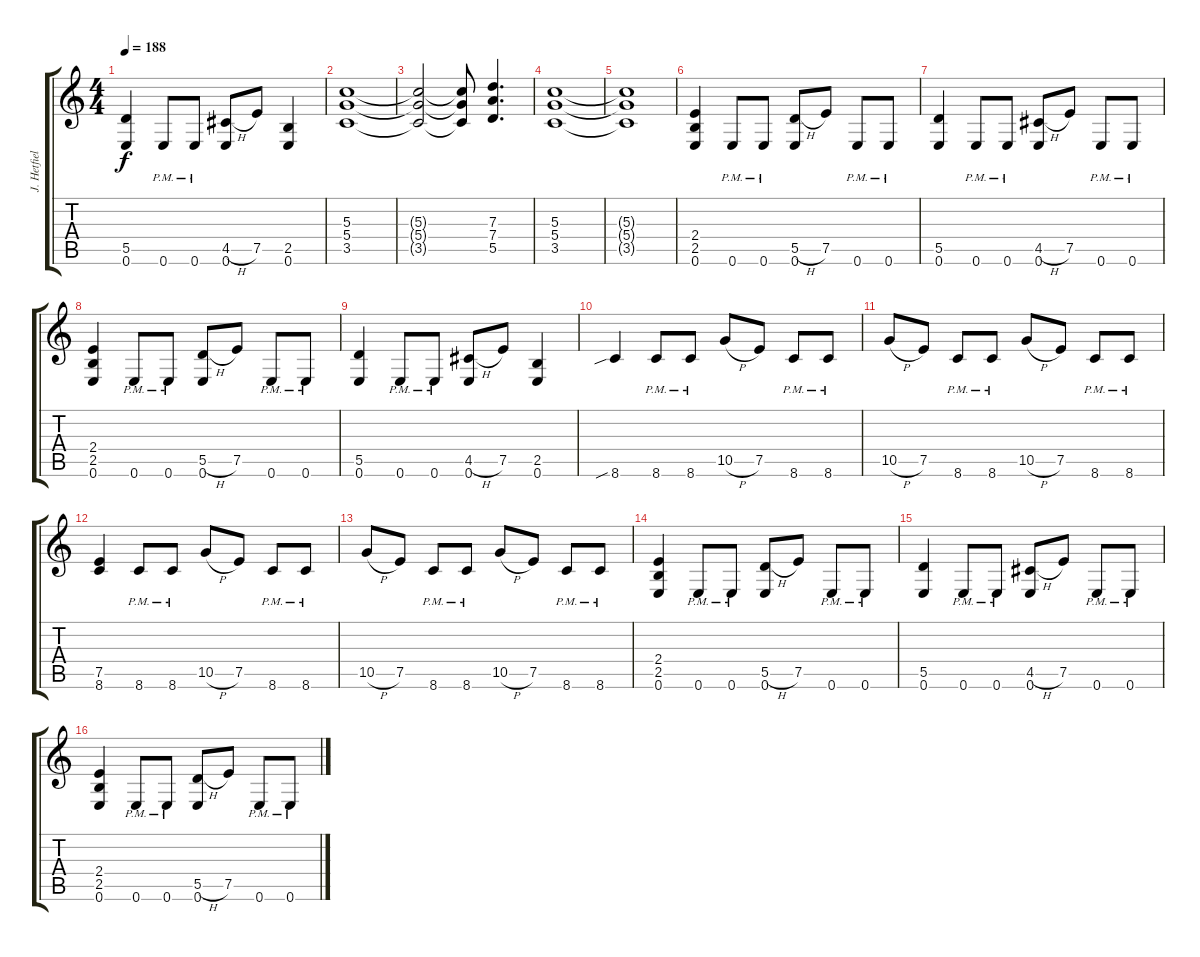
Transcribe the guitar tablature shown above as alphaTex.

\track ("J. Hetfield - Rhythm guitar" "J. Hetfiel") {instrument distortionguitar}
\staff {score tabs}
\tuning (E4 B3 G3 D3 A2 E2) {hide}
\ts (4 4)
\tempo 188
\clef g2
\ks c
(5.5 0.6).4{dy f} 0.6{pm}.8 0.6{pm}.8 (4.5{h} 0.6).8 7.5.8 (2.5 0.6).4 |
(5.3 5.4 3.5).1 |
(5.3{t} 5.4{t} 3.5{t}).2 (5.3{t} 5.4{t} 3.5{t}).8 (7.3 7.4 5.5).4{d} |
(5.3 5.4 3.5).1 |
(5.3{t} 5.4{t} 3.5{t}).1 |
(2.4 2.5 0.6).4 0.6{pm}.8 0.6{pm}.8 (5.5{h} 0.6).8 7.5.8 0.6{pm}.8 0.6{pm}.8 |
(5.5 0.6).4 0.6{pm}.8 0.6{pm}.8 (4.5{h} 0.6).8 7.5.8 0.6{pm}.8 0.6{pm}.8 |
(2.4 2.5 0.6).4 0.6{pm}.8 0.6{pm}.8 (5.5{h} 0.6).8 7.5.8 0.6{pm}.8 0.6{pm}.8 |
(5.5 0.6).4 0.6{pm}.8 0.6{pm}.8 (4.5{h} 0.6).8 7.5.8 (2.5 0.6).4 |
8.6{sib}.4 8.6{pm}.8 8.6{pm}.8 10.5{h}.8 7.5.8 8.6{pm}.8 8.6{pm}.8 |
10.5{h}.8 7.5.8 8.6{pm}.8 8.6{pm}.8 10.5{h}.8 7.5.8 8.6{pm}.8 8.6{pm}.8 |
(7.5 8.6).4 8.6{pm}.8 8.6{pm}.8 10.5{h}.8 7.5.8 8.6{pm}.8 8.6{pm}.8 |
10.5{h}.8 7.5.8 8.6{pm}.8 8.6{pm}.8 10.5{h}.8 7.5.8 8.6{pm}.8 8.6{pm}.8 |
(2.4 2.5 0.6).4 0.6{pm}.8 0.6{pm}.8 (5.5{h} 0.6).8 7.5.8 0.6{pm}.8 0.6{pm}.8 |
(5.5 0.6).4 0.6{pm}.8 0.6{pm}.8 (4.5{h} 0.6).8 7.5.8 0.6{pm}.8 0.6{pm}.8 |
(2.4 2.5 0.6).4 0.6{pm}.8 0.6{pm}.8 (5.5{h} 0.6).8 7.5.8 0.6{pm}.8 0.6{pm}.8
